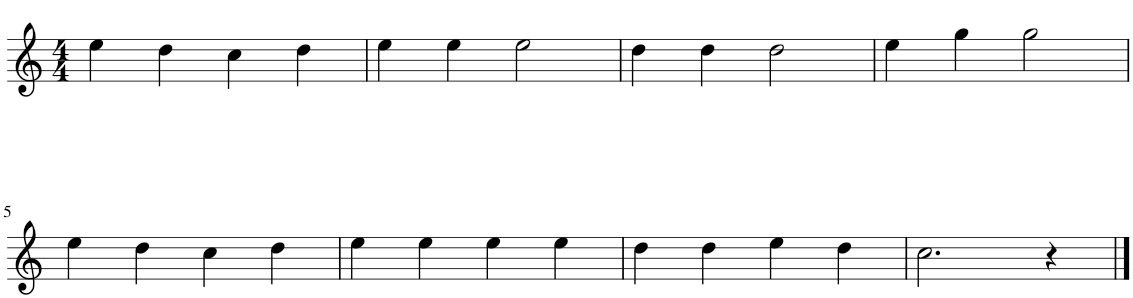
**kern
*part1
*staff1
*I"Flute, Flute
*clefG2
*k[]
*M4/4
=1
4ee\
4dd\
4cc\
4dd\
=2
4ee\
4ee\
2ee\
=3
4dd\
4dd\
2dd\
=4
4ee\
4gg\
2gg\
!!LO:LB:g=z
=5
4ee\
4dd\
4cc\
4dd\
=6
4ee\
4ee\
4ee\
4ee\
=7
4dd\
4dd\
4ee\
4dd\
=8
2.cc\
4r
==
*-
